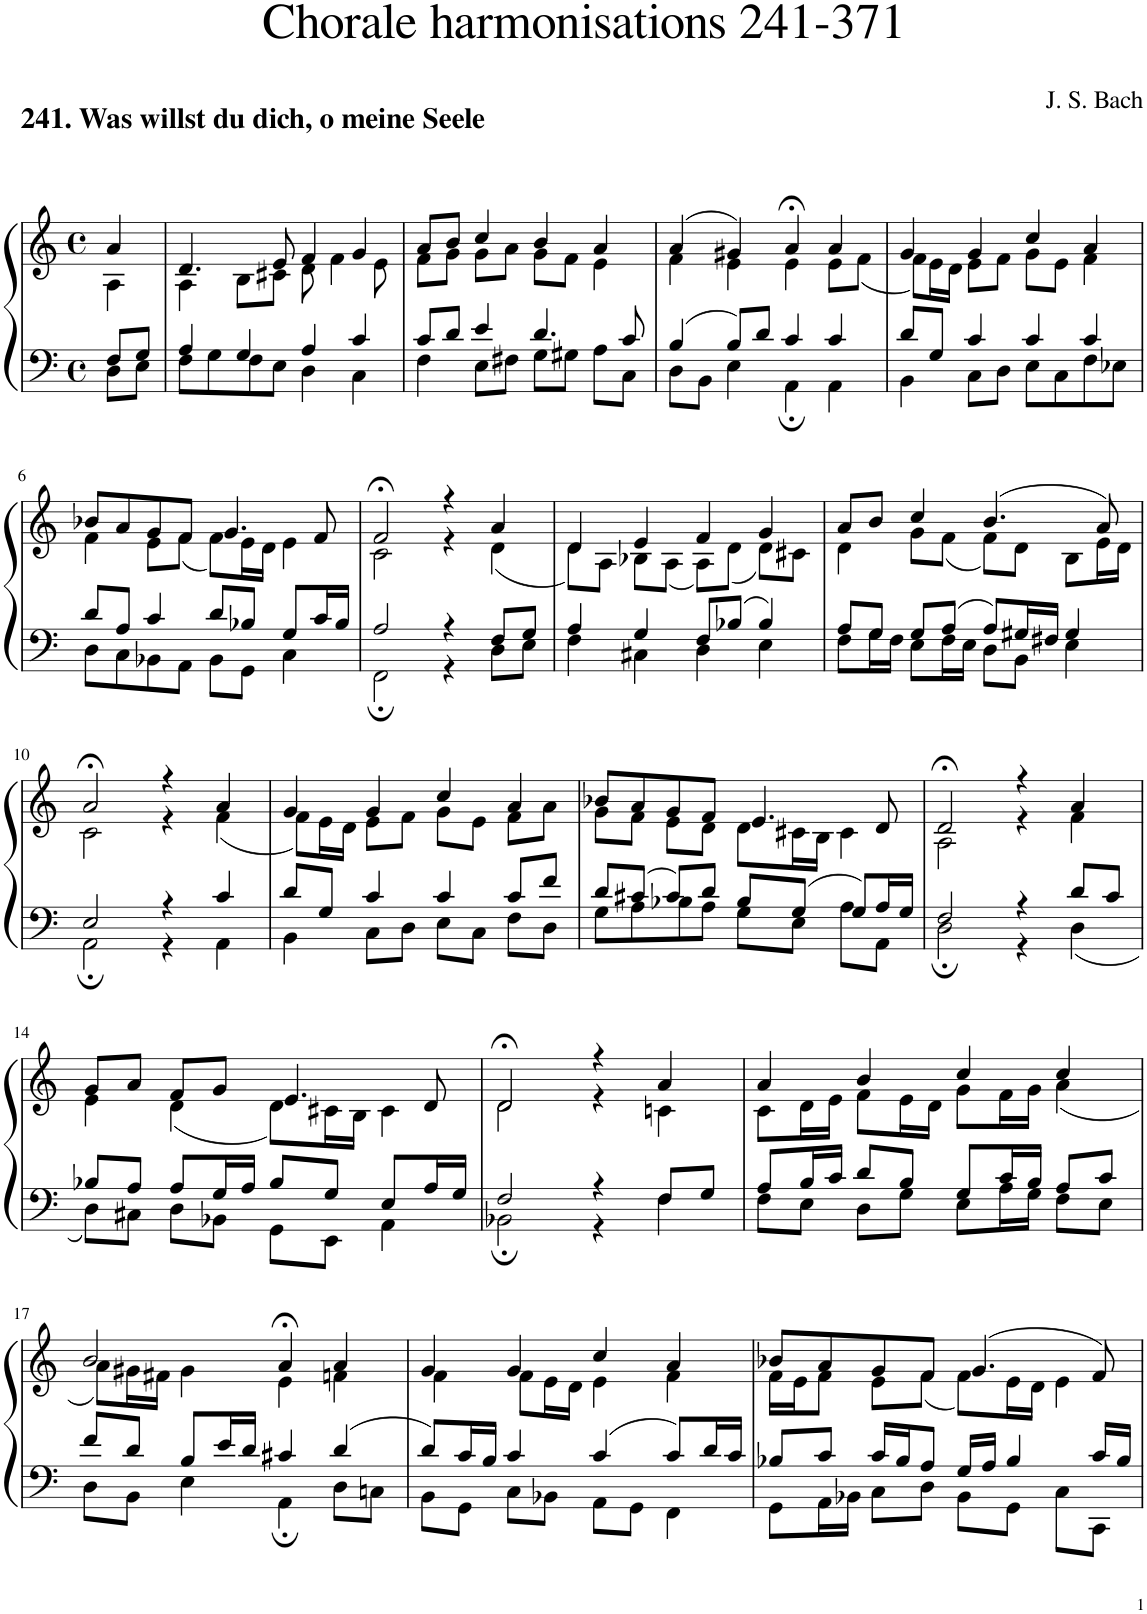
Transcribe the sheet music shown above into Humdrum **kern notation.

**kern	**kern
*part1	*part1
*staff2	*staff1
*I"Piano	*
*I'Pno	*
*clefF4	*clefG2
*k[]	*k[]
*M4/4	*M4/4
*met(c)	*met(c)
=1	=1
*^	*^
8F/L	8D\L	4a/	4A\
8G/J	8E\J	.	.
=2	=2	=2	=2
4A/	8F\L	4.d/	4A\
.	8G\	.	.
4G/	8F\	.	8B\L
.	8E\J	8e/	8c#X\J
4A/	4D\	4f/	8d\
.	.	.	4f\
4c/	4C\	4g/	.
.	.	.	8e\
=3	=3	=3	=3
8c/L	4F\	8a/L	8f\L
8d/J	.	8b/J	8g\J
4e/	8E\L	4cc/	8g\L
.	8F#X\J	.	8a\J
4.d/	8G\L	4b/	8g\L
.	8G#X\J	.	8f\J
.	8A\L	4a/	4e\
8c/	8C\J	.	.
=4	=4	=4	=4
4B/	8D\L	(4a/	4f\
.	8BB\J	.	.
8B/L	4E\	4g#X/)	4e\
8d/J	.	.	.
4c/	4AA;\	4a;</	4e\
4c/	4AA\	4a/	8e\L
.	.	.	(8f\J
=5	=5	=5	=5
8d/L	4BB\	4g/	8f\L)
8G/J	.	.	16e\L
.	.	.	16d\JJ
4c/	8C\L	4g/	8e\L
.	8D\J	.	8f\J
4c/	8E\L	4cc/	8g\L
.	8C\	.	8e\J
4c/	8F\	4a/	4f\
.	8E-X\J	.	.
!!LO:LB:g=z	!!
=6	=6	=6	=6
8d/L	8D\L	8b-X/L	4f\
8A/J	8C\	8a/	.
4c/	8BB-X\	8g/	8e\L
.	8AA\J	8f/J	(8f\J
8d/L	8BB-\L	4.g/	8f\L)
8B-X/J	8GG\J	.	16e\L
.	.	.	16d\JJ
8G/L	4C\	.	4e\
16c/L	.	8f/	.
16B-/JJ	.	.	.
=7	=7	=7	=7
2A/	2FF;\	2f;</	2c\
4r	4r	4r	4r
8F/L	8D\L	4a/	(4d\
8G/J	8E\J	.	.
=8	=8	=8	=8
4A/	4F\	4d/	8d\L)
.	.	.	8A\J
4G/	4C#X\	4e/	8B-X\L
.	.	.	(8A\J
8F/L	4D\	4f/	8A\L)
8B-X/J	.	.	(8d\J
4B-/	4E\	4g/	8d\L)
.	.	.	8c#X\J
=9	=9	=9	=9
8A/L	8F\L	8a/L	4d\
8G/J	16G\L	8b/J	.
.	16F\JJ	.	.
8G/L	8E\L	4cc/	8g\L
8A/J	16F\L	.	(8f\J
.	16E\JJ	.	.
8A/L	8D\L	(4.b/	8f\L)
16G#X/L	8BB\J	.	8d\J
16F#X/JJ	.	.	.
4G#/	4E\	.	8B\L
.	.	8a/)	16e\L
.	.	.	16d\JJ
!!LO:LB:g=z	!!
=10	=10	=10	=10
2E/	2AA;\	2a;</	2c\
4r	4r	4r	4r
4c/	4AA\	4a/	(4f\
=11	=11	=11	=11
8d/L	4BB\	4g/	8f\L)
8G/J	.	.	16e\L
.	.	.	16d\JJ
4c/	8C\L	4g/	8e\L
.	8D\J	.	8f\J
4c/	8E\L	4cc/	8g\L
.	8C\J	.	8e\J
8c/L	8F\L	4a/	8f\L
8f/J	8D\J	.	8a\J
=12	=12	=12	=12
8d/L	8G\L	8b-X/L	8g\L
8c#X/J	8A\	8a/	8f\J
8c#/L	8B-X\	8g/	8e\L
8d/J	8A\J	8f/J	8d\J
8B-/L	8G\L	4.e/	8d\L
8G/J	8E\J	.	16c#X\L
.	.	.	16B\JJ
8G/L	8A\L	.	4c#\
16A/L	8AA\J	8d/	.
16G/JJ	.	.	.
=13	=13	=13	=13
2F/	2D;\	2d;</	2A\
4r	4r	4r	4r
8d/L	4D\	4a/	4f\
8c/J	.	.	.
!!LO:LB:g=z	!!
=14	=14	=14	=14
8B-X/L	8D\L	8g/L	4e\
8A/J	8C#X\J	8a/J	.
8A/L	8D\L	8f/L	(4d\
16G/L	8BB-X\J	8g/J	.
16A/JJ	.	.	.
8B-/L	8GG\L	4.e/	8d\L)
8G/J	8EE\J	.	16c#X\L
.	.	.	16B\JJ
8E/L	4AA\	.	4c#\
16A/L	.	8d/	.
16G/JJ	.	.	.
=15	=15	=15	=15
2F/	2BB-X;\	2d;</	2d\
4r	4r	4r	4r
8F/L	4F\	4a/	4cn\
8G/J	.	.	.
=16	=16	=16	=16
8A/L	8F\L	4a/	8c\L
16B/L	8E\J	.	16d\L
16c/JJ	.	.	16e\JJ
8d/L	8D\L	4b/	8f\L
8B/J	8G\J	.	16e\L
.	.	.	16d\JJ
8G/L	8E\L	4cc/	8g\L
16c/L	16A\L	.	16f\L
16B/JJ	16G\JJ	.	16g\JJ
8A/L	8F\L	4cc/	(4a\
8c/J	8E\J	.	.
!!LO:LB:g=z	!!
=17	=17	=17	=17
8f/L	8D\L	2b/	8a\L)
8d/J	8BB\J	.	16g#X\L
.	.	.	16f#X\JJ
8B/L	4E\	.	4g#\
16e/L	.	.	.
16d/JJ	.	.	.
4c#X/	4AA;\	4a;</	4e\
4d/	8D\L	4a/	4fn\
.	8Cn\J	.	.
=18	=18	=18	=18
8d/L	8BB\L	4g/	4f\
16c/L	8GG\J	.	.
16B/JJ	.	.	.
4c/	8C\L	4g/	8f\L
.	8BB-X\J	.	16e\L
.	.	.	16d\JJ
4c/	8AA\L	4cc/	4e\
.	8GG\J	.	.
8c/L	4FF\	4a/	4f\
16d/L	.	.	.
16c/JJ	.	.	.
=19	=19	=19	=19
8B-X/L	8GG\L	8b-X/L	16f\LL
.	.	.	16e\J
8c/J	16AA\L	8a/	8f\J
.	16BB-X\JJ	.	.
16c/LL	8C\L	8g/	8e\L
16B-/J	.	.	.
8A/J	8D\J	8f/J	(8f\J
16G/LL	8BB-\L	(4.g/	8f\L)
16A/JJ	.	.	.
4B-/	8GG\J	.	16e\L
.	.	.	16d\JJ
.	8C\L	.	4e\
16c/LL	8CC\J	8f/)	.
16B-/JJ	.	.	.
*v	*v	*	*
*	*v	*v
=	=
*-	*-
